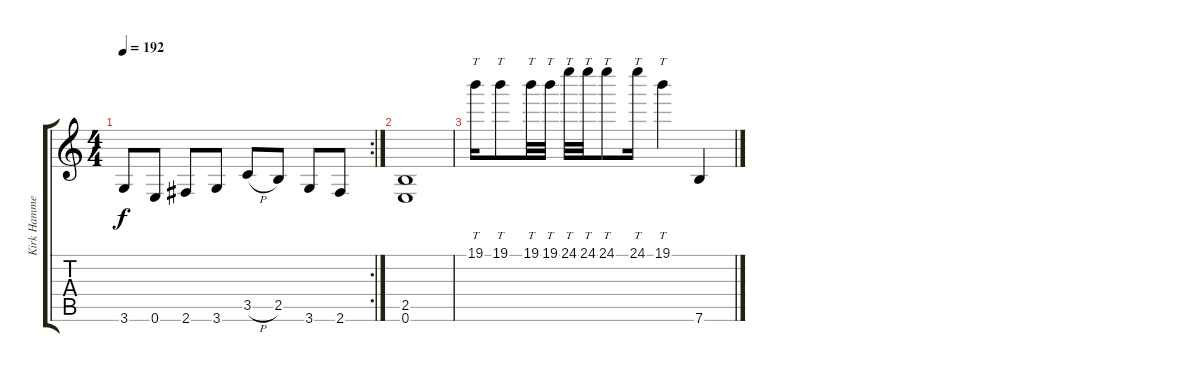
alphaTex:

\track ("Kirk Hammet" "Kirk Hamme") {instrument distortionguitar}
\staff {score tabs}
\tuning (E4 B3 G3 D3 A2 E2) {hide}
\rc 2
\ts (4 4)
\tempo 192
\clef g2
\ks c
3.6{t}.8{dy f} 0.6.8 2.6.8 3.6.8 3.5{h}.8 2.5.8 3.6.8 2.6.8 |
(2.5 0.6).1 |
19.1.16{tt} 19.1.8{tt} 19.1.32{tt} 19.1.32{tt} 24.1.32{tt} 24.1.32{tt} 24.1.8{tt} 24.1.16{tt} 19.1.4{tt} 7.6.4
